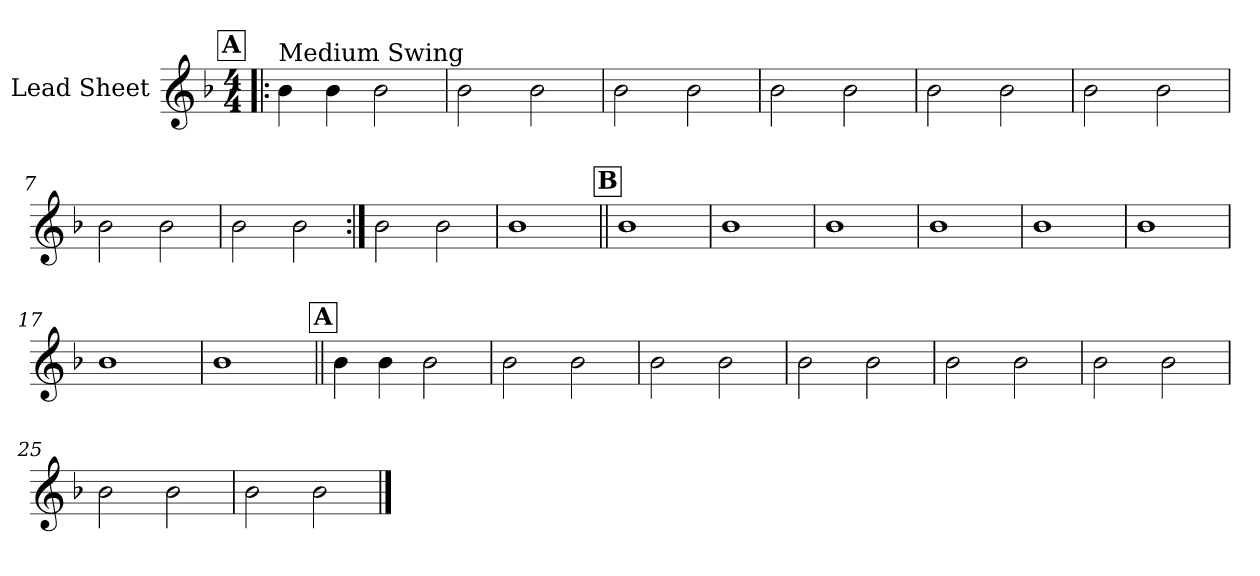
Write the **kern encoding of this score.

**kern
*part1
*staff1
*I"Lead Sheet
*clefG2
*k[b-]
*F:
*M4/4
!!LO:REH:place=s1:a:fs=14:t=A
=1!|:
!LO:TX:a:t=Medium Swing
4b-\
4b-\
2b-\
=2
2b-\
2b-\
=3
2b-\
2b-\
=4
2b-\
2b-\
!!LO:LB:g=z
=5
2b-\
2b-\
=6
2b-\
2b-\
=7
2b-\
2b-\
=8
2b-\
2b-\
!!LO:LB:g=z
=9:|!
2b-\
2b-\
=10
1b-
!!LO:LB:g=z
!!LO:REH:place=s1:a:fs=14:t=B
=11||
1b-
=12
1b-
=13
1b-
=14
1b-
!!LO:LB:g=z
=15
1b-
=16
1b-
=17
1b-
=18
1b-
!!LO:LB:g=z
!!LO:REH:place=s1:a:fs=14:t=A
=19||
4b-\
4b-\
2b-\
=20
2b-\
2b-\
=21
2b-\
2b-\
=22
2b-\
2b-\
!!LO:LB:g=z
=23
2b-\
2b-\
=24
2b-\
2b-\
=25
2b-\
2b-\
=26
2b-\
2b-\
==
*-
